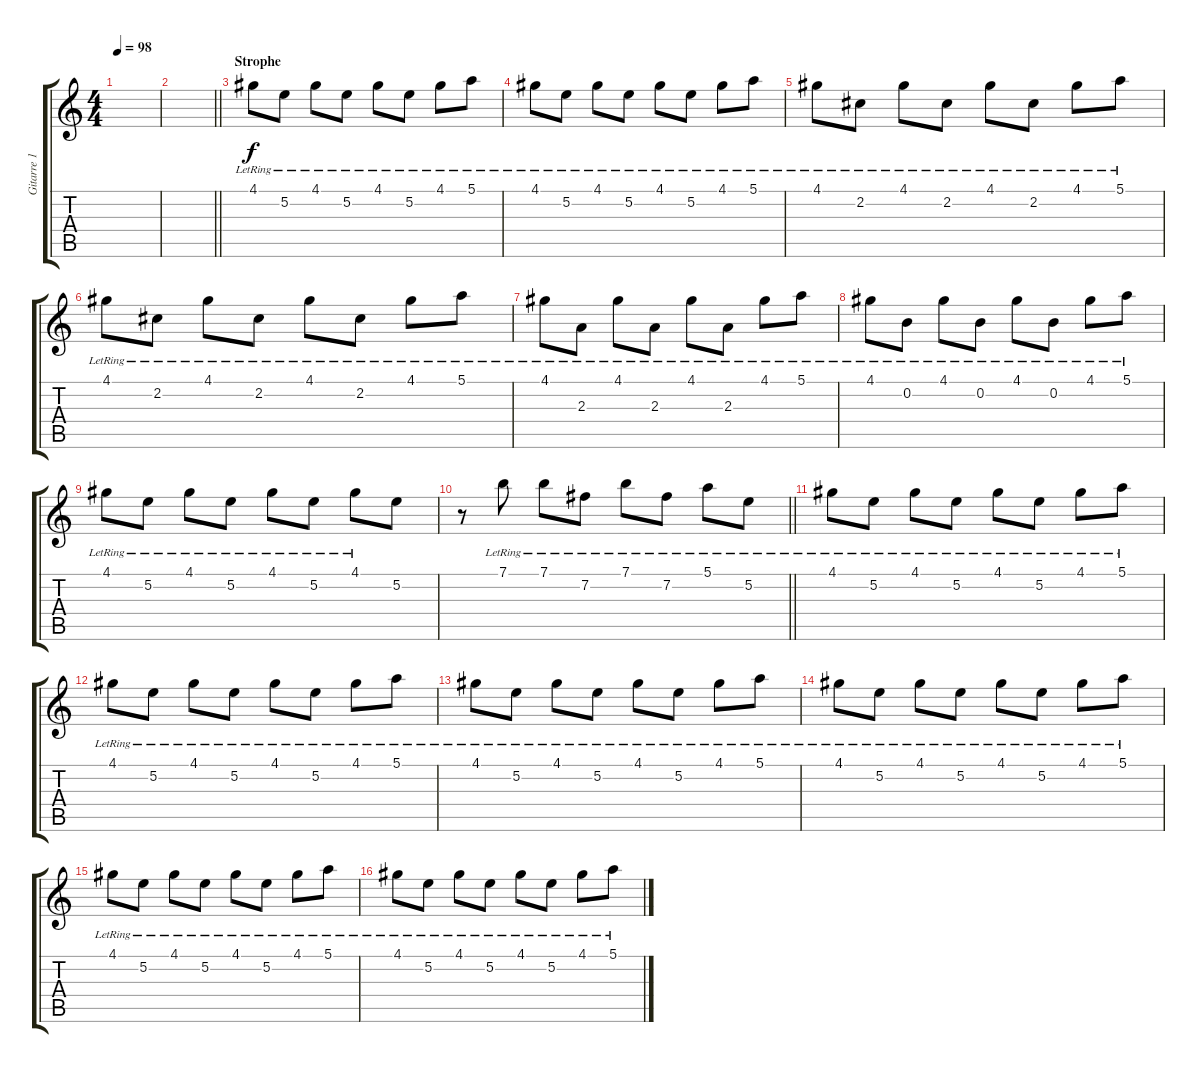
\track ("Gitarre 1 (Clean)" "Gitarre 1 ") {instrument electricguitarjazz}
\staff {score tabs}
\tuning (E4 B3 G3 D3 A2 E2) {hide}
\ts (4 4)
\tempo 98
\clef g2
\ks c
|
\barLineRight lightlight
|
\section ("" "Strophe")
4.1{lr}.8 5.2{lr}.8 4.1{lr}.8 5.2{lr}.8 4.1{lr}.8 5.2{lr}.8 4.1{lr}.8 5.1{lr}.8 |
4.1{lr}.8 5.2{lr}.8 4.1{lr}.8 5.2{lr}.8 4.1{lr}.8 5.2{lr}.8 4.1{lr}.8 5.1{lr}.8 |
4.1{lr}.8 2.2{lr}.8 4.1{lr}.8 2.2{lr}.8 4.1{lr}.8 2.2{lr}.8 4.1{lr}.8 5.1{lr}.8 |
4.1{lr}.8 2.2{lr}.8 4.1{lr}.8 2.2{lr}.8 4.1{lr}.8 2.2{lr}.8 4.1{lr}.8 5.1{lr}.8 |
4.1{lr}.8 2.3{lr}.8 4.1{lr}.8 2.3{lr}.8 4.1{lr}.8 2.3{lr}.8 4.1{lr}.8 5.1{lr}.8 |
4.1{lr}.8 0.2{lr}.8 4.1{lr}.8 0.2{lr}.8 4.1{lr}.8 0.2{lr}.8 4.1{lr}.8 5.1{lr}.8 |
4.1{lr}.8 5.2{lr}.8 4.1{lr}.8 5.2{lr}.8 4.1{lr}.8 5.2{lr}.8 4.1{lr}.8 5.2.8 |
\barLineRight lightlight
r.8 7.1{lr}.8 7.1{lr}.8 7.2{lr}.8 7.1{lr}.8 7.2{lr}.8 5.1{lr}.8 5.2{lr}.8 |
4.1{lr}.8 5.2{lr}.8 4.1{lr}.8 5.2{lr}.8 4.1{lr}.8 5.2{lr}.8 4.1{lr}.8 5.1{lr}.8 |
4.1{lr}.8 5.2{lr}.8 4.1{lr}.8 5.2{lr}.8 4.1{lr}.8 5.2{lr}.8 4.1{lr}.8 5.1{lr}.8 |
4.1{lr}.8 5.2{lr}.8 4.1{lr}.8 5.2{lr}.8 4.1{lr}.8 5.2{lr}.8 4.1{lr}.8 5.1{lr}.8 |
4.1{lr}.8 5.2{lr}.8 4.1{lr}.8 5.2{lr}.8 4.1{lr}.8 5.2{lr}.8 4.1{lr}.8 5.1{lr}.8 |
4.1{lr}.8 5.2{lr}.8 4.1{lr}.8 5.2{lr}.8 4.1{lr}.8 5.2{lr}.8 4.1{lr}.8 5.1{lr}.8 |
4.1{lr}.8 5.2{lr}.8 4.1{lr}.8 5.2{lr}.8 4.1{lr}.8 5.2{lr}.8 4.1{lr}.8 5.1{lr}.8
